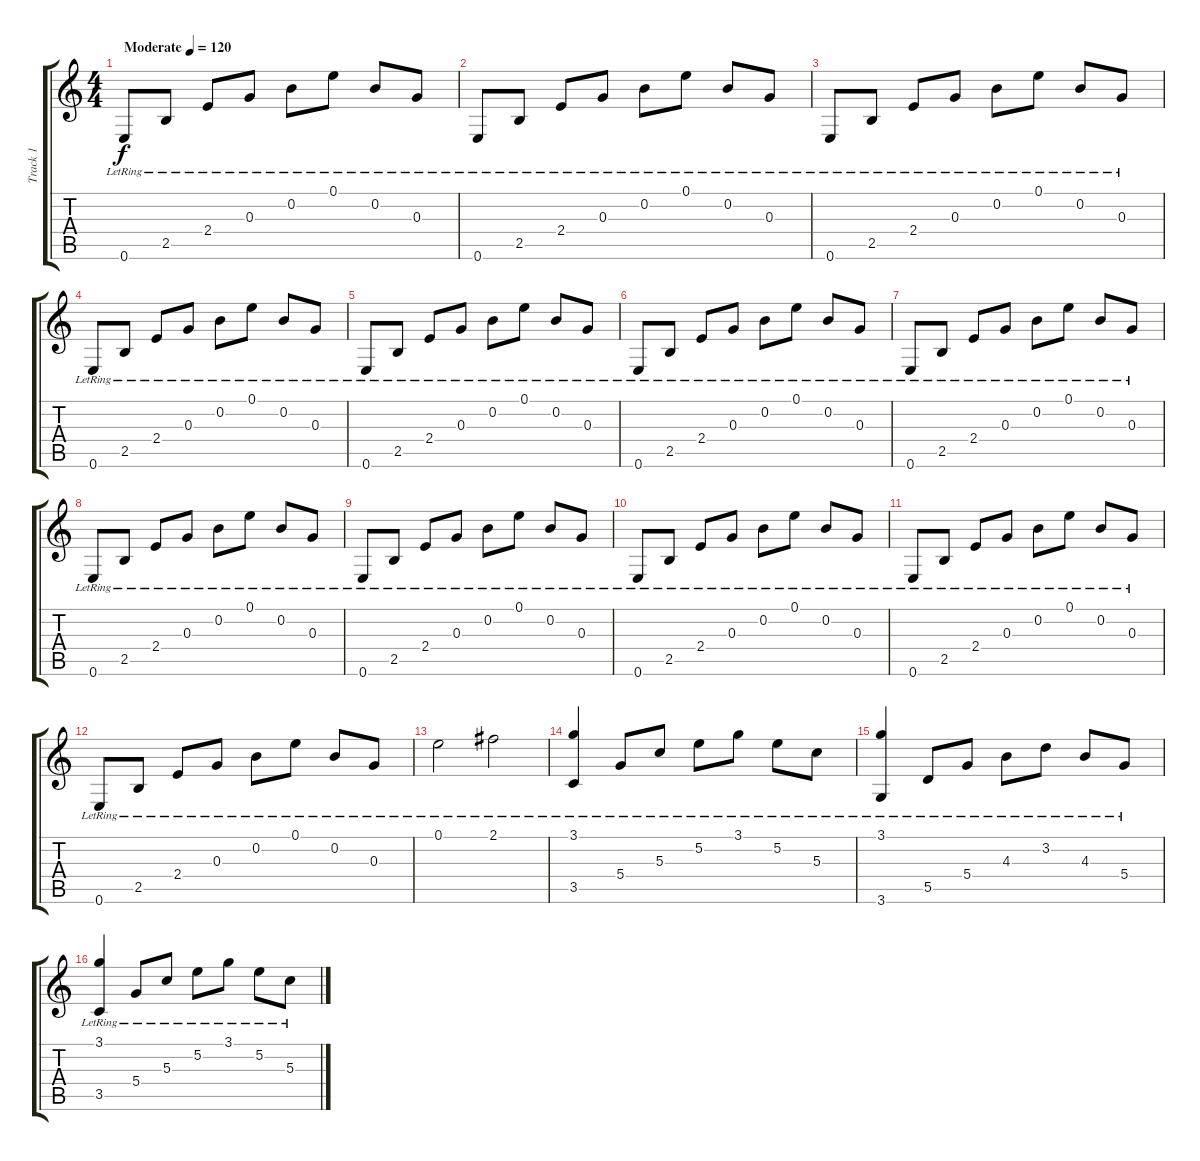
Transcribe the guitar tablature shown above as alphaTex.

\track ("Track 1" "Track 1") {instrument acousticguitarsteel}
\staff {score tabs}
\tuning (E4 B3 G3 D3 A2 E2) {hide}
\ts (4 4)
\tempo (120 "Moderate")
\clef g2
\ks c
0.6{lr}.8{dy f instrument acousticguitarsteel} 2.5{lr}.8 2.4{lr}.8 0.3{lr}.8 0.2{lr}.8 0.1{lr}.8 0.2{lr}.8 0.3{lr}.8 |
0.6{lr}.8 2.5{lr}.8 2.4{lr}.8 0.3{lr}.8 0.2{lr}.8 0.1{lr}.8 0.2{lr}.8 0.3{lr}.8 |
0.6{lr}.8 2.5{lr}.8 2.4{lr}.8 0.3{lr}.8 0.2{lr}.8 0.1{lr}.8 0.2{lr}.8 0.3{lr}.8 |
0.6{lr}.8 2.5{lr}.8 2.4{lr}.8 0.3{lr}.8 0.2{lr}.8 0.1{lr}.8 0.2{lr}.8 0.3{lr}.8 |
0.6{lr}.8 2.5{lr}.8 2.4{lr}.8 0.3{lr}.8 0.2{lr}.8 0.1{lr}.8 0.2{lr}.8 0.3{lr}.8 |
0.6{lr}.8 2.5{lr}.8 2.4{lr}.8 0.3{lr}.8 0.2{lr}.8 0.1{lr}.8 0.2{lr}.8 0.3{lr}.8 |
0.6{lr}.8 2.5{lr}.8 2.4{lr}.8 0.3{lr}.8 0.2{lr}.8 0.1{lr}.8 0.2{lr}.8 0.3{lr}.8 |
0.6{lr}.8 2.5{lr}.8 2.4{lr}.8 0.3{lr}.8 0.2{lr}.8 0.1{lr}.8 0.2{lr}.8 0.3{lr}.8 |
0.6{lr}.8 2.5{lr}.8 2.4{lr}.8 0.3{lr}.8 0.2{lr}.8 0.1{lr}.8 0.2{lr}.8 0.3{lr}.8 |
0.6{lr}.8 2.5{lr}.8 2.4{lr}.8 0.3{lr}.8 0.2{lr}.8 0.1{lr}.8 0.2{lr}.8 0.3{lr}.8 |
0.6{lr}.8 2.5{lr}.8 2.4{lr}.8 0.3{lr}.8 0.2{lr}.8 0.1{lr}.8 0.2{lr}.8 0.3{lr}.8 |
0.6{lr}.8 2.5{lr}.8 2.4{lr}.8 0.3{lr}.8 0.2{lr}.8 0.1{lr}.8 0.2{lr}.8 0.3{lr}.8 |
0.1{lr}.2 2.1{lr}.2 |
(3.1{lr} 3.5{lr}).4 5.4{lr}.8 5.3{lr}.8 5.2{lr}.8 3.1{lr}.8 5.2{lr}.8 5.3{lr}.8 |
(3.1{lr} 3.6{lr}).4 5.5{lr}.8 5.4{lr}.8 4.3{lr}.8 3.2{lr}.8 4.3{lr}.8 5.4{lr}.8 |
(3.1{lr} 3.5{lr}).4 5.4{lr}.8 5.3{lr}.8 5.2{lr}.8 3.1{lr}.8 5.2{lr}.8 5.3{lr}.8
